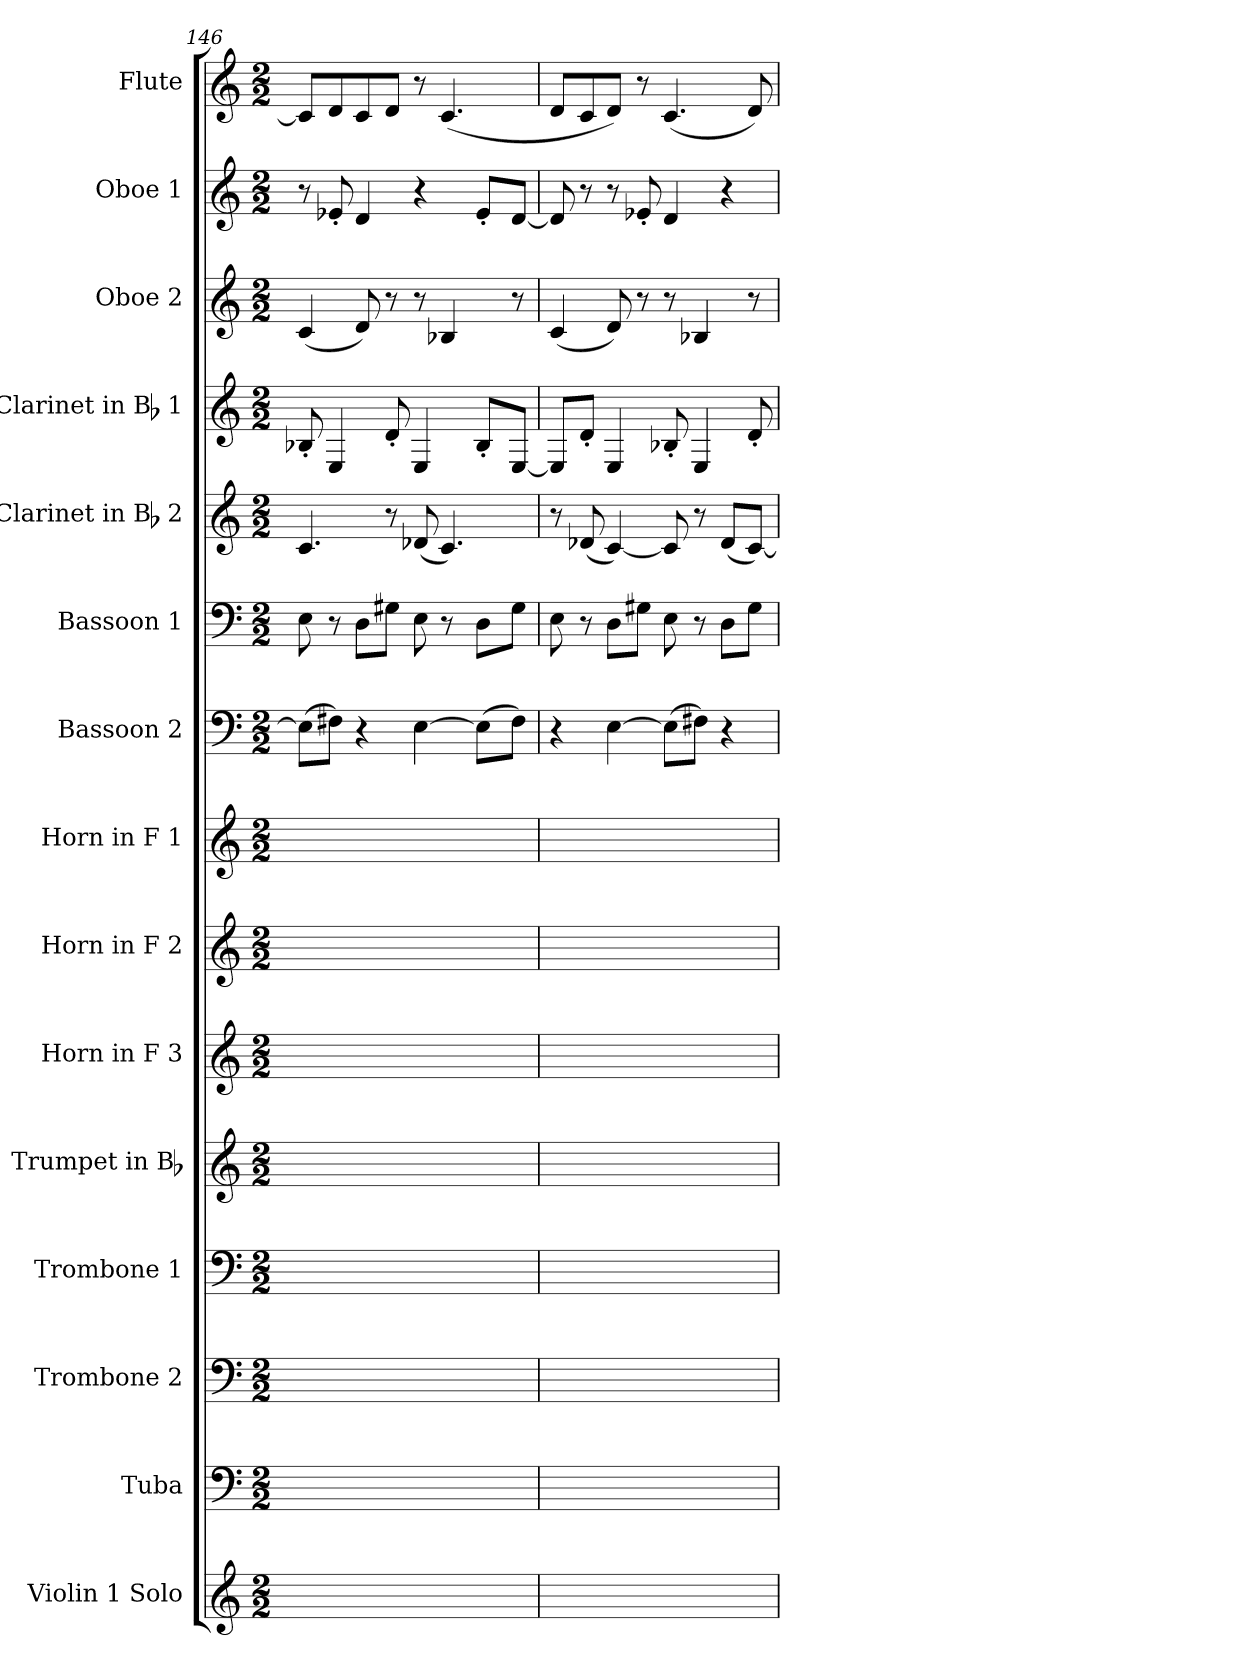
**kern	**kern	**kern	**kern	**kern	**kern	**kern	**kern	**kern	**kern	**kern	**kern	**kern	**kern	**kern
*part15	*part14	*part13	*part12	*part11	*part10	*part9	*part8	*part7	*part6	*part5	*part4	*part3	*part2	*part1
*staff15	*staff14	*staff13	*staff12	*staff11	*staff10	*staff9	*staff8	*staff7	*staff6	*staff5	*staff4	*staff3	*staff2	*staff1
*I"Violin 1 Solo	*I"Tuba	*I"Trombone 2	*I"Trombone 1	*I"Trumpet in Bb	*I"Horn in F 3	*I"Horn in F 2	*I"Horn in F 1	*I"Bassoon 2	*I"Bassoon 1	*I"Clarinet in Bb 2	*I"Clarinet in Bb 1	*I"Oboe 2	*I"Oboe 1	*I"Flute
*I'Vln.	*I'Tba.	*I'Tbn.	*I'Tbn.	*I'Tpt.	*I'Hn.	*I'Hn.	*I'Hn.	*I'Bsn.	*I'Bsn.	*I'Cl.	*I'Cl.	*I'Ob.	*I'Ob.	*I'Fl.
*clefG2	*clefF4	*clefF4	*clefF4	*clefG2	*clefG2	*clefG2	*clefG2	*clefF4	*clefF4	*clefG2	*clefG2	*clefG2	*clefG2	*clefG2
*	*	*	*	*ITrd1c2	*ITrd4c7	*ITrd4c7	*ITrd4c7	*	*	*ITrd1c2	*ITrd1c2	*	*	*
*k[]	*k[]	*k[]	*k[]	*k[b-e-]	*k[b-]	*k[b-]	*k[b-]	*k[]	*k[]	*k[b-e-]	*k[b-e-]	*k[]	*k[]	*k[]
*M2/2	*M2/2	*M2/2	*M2/2	*M2/2	*M2/2	*M2/2	*M2/2	*M2/2	*M2/2	*M2/2	*M2/2	*M2/2	*M2/2	*M2/2
=146	=146	=146	=146	=146	=146	=146	=146	=146	=146	=146	=146	=146	=146	=146
2ryy	4ryy	4ryy	4ryy	4ryy	4ryy	4ryy	4ryy	(8EL]	8E	4.B-	8A-X'	(4c	8r	8cL]
.	.	.	.	.	.	.	.	8F#XJ)	8r	.	4D	.	8e-X'	8d
.	4ryy	4ryy	4ryy	4ryy	4ryy	4ryy	4ryy	4r	8DL	.	.	8d)	4d	8c
.	.	.	.	.	.	.	.	.	8G#XJ	8r	8c'	8r	.	8dJ
2ryy	6ryy	6ryy	6ryy	6ryy	6ryy	6ryy	6ryy	[4E	8E	(8c-X	4D	8r	4r	8r
.	.	.	.	.	.	.	.	.	8r	4.B-)	.	4B-X	.	(4.c
.	6ryy	6ryy	6ryy	6ryy	6ryy	6ryy	6ryy	.	.	.	.	.	.	.
.	.	.	.	.	.	.	.	(8EL]	8DL	.	8A-'L	.	8e-'L	.
.	6ryy	6ryy	6ryy	6ryy	6ryy	6ryy	6ryy	.	.	.	.	.	.	.
.	.	.	.	.	.	.	.	8F#J)	8G#J	.	[8DJ	8r	[8dJ	.
=147	=147	=147	=147	=147	=147	=147	=147	=147	=147	=147	=147	=147	=147	=147
4ryy	4ryy	4ryy	4ryy	4ryy	4ryy	4ryy	4ryy	4r	8E	8r	8DL]	(4c	8d]	8dL
.	.	.	.	.	.	.	.	.	8r	(8c-X	8c'J	.	8r	8c
4ryy	4ryy	4ryy	4ryy	4ryy	4ryy	4ryy	4ryy	[4E	8DL	[4B-)	4D	8d)	8r	8dJ)
.	.	.	.	.	.	.	.	.	8G#XJ	.	.	8r	8e-X'	8r
2ryy	2ryy	2ryy	2ryy	2ryy	2ryy	2ryy	2ryy	(8EL]	8E	8B-]	8A-X'	8r	4d	(4.c
.	.	.	.	.	.	.	.	8F#XJ)	8r	8r	4D	4B-X	.	.
.	.	.	.	.	.	.	.	4r	8DL	(8c-L	.	.	4r	.
.	.	.	.	.	.	.	.	.	8G#J	[8B-J)	8c'	8r	.	8d)
=	=	=	=	=	=	=	=	=	=	=	=	=	=	=
*-	*-	*-	*-	*-	*-	*-	*-	*-	*-	*-	*-	*-	*-	*-
